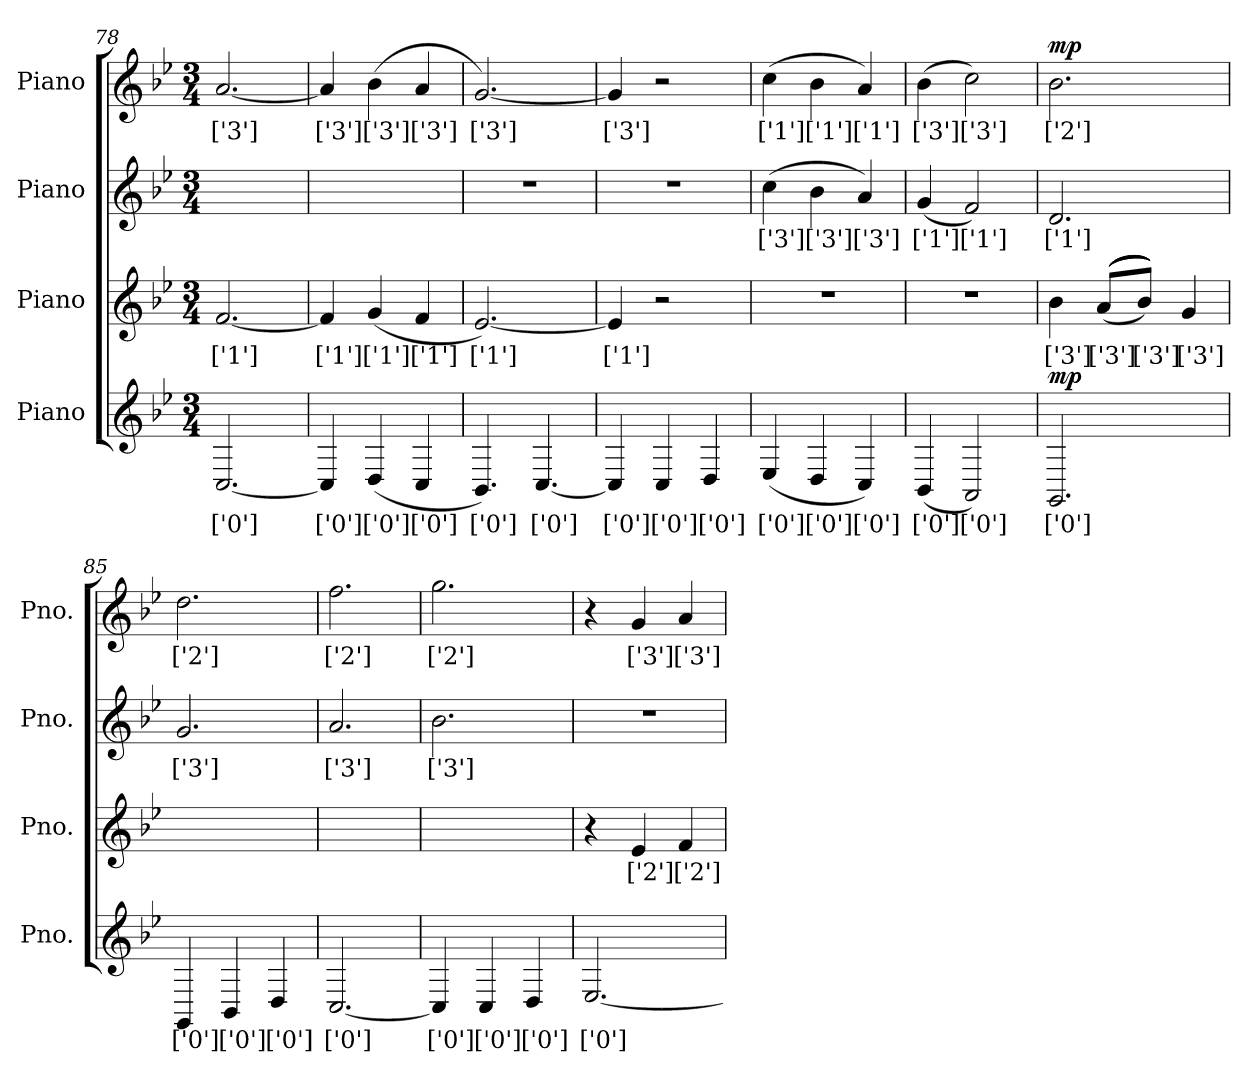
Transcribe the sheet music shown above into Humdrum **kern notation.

**kern	**text	**dynam	**kern	**text	**dynam	**kern	**text	**dynam	**kern	**text	**dynam
*part4	*part4	*part4	*part3	*part3	*part3	*part2	*part2	*part2	*part1	*part1	*part1
*staff4	*staff4	*staff4	*staff3	*staff3	*staff3	*staff2	*staff2	*staff2	*staff1	*staff1	*staff1
*I"Piano	*	*	*I"Piano	*	*	*I"Piano	*	*	*I"Piano	*	*
*I'Pno.	*	*	*I'Pno.	*	*	*I'Pno.	*	*	*I'Pno.	*	*
*clefG2	*	*	*clefG2	*	*	*clefG2	*	*	*clefG2	*	*
*k[b-e-]	*	*	*k[b-e-]	*	*	*k[b-e-]	*	*	*k[b-e-]	*	*
*M3/4	*	*	*M3/4	*	*	*M3/4	*	*	*M3/4	*	*
=78	=78	=78	=78	=78	=78	=78	=78	=78	=78	=78	=78
[2.Ci/	['0']	.	[2.fj/	['1']	.	2.ryy	.	.	[2.aZ/	['3']	.
=79	=79	=79	=79	=79	=79	=79	=79	=79	=79	=79	=79
4Ci/]	['0']	.	4fj/]	['1']	.	2.ryy	.	.	4aZ/]	['3']	.
(<4Di/	['0']	.	(<4gj/	['1']	.	.	.	.	(>4b-Z\	['3']	.
4Ci/	['0']	.	4fj/	['1']	.	.	.	.	4aZ/	['3']	.
=80	=80	=80	=80	=80	=80	=80	=80	=80	=80	=80	=80
4.BB-i/)	['0']	.	[2.e-j/)	['1']	.	2.r	.	.	[2.gZ/)	['3']	.
[4.Ci/	['0']	.	.	.	.	.	.	.	.	.	.
=81	=81	=81	=81	=81	=81	=81	=81	=81	=81	=81	=81
4Ci/]	['0']	.	4e-j/]	['1']	.	2.r	.	.	4gZ/]	['3']	.
4Ci/	['0']	.	2r	.	.	.	.	.	2r	.	.
4Di/	['0']	.	.	.	.	.	.	.	.	.	.
=82	=82	=82	=82	=82	=82	=82	=82	=82	=82	=82	=82
(<4E-i/	['0']	.	2.r	.	.	(>4ccZ\	['3']	.	(>4ccj\	['1']	.
4Di/	['0']	.	.	.	.	4b-Z\	['3']	.	4b-j\	['1']	.
4Ci/)	['0']	.	.	.	.	4aZ/)	['3']	.	4aj/)	['1']	.
!!LO:PB:g=z
=83	=83	=83	=83	=83	=83	=83	=83	=83	=83	=83	=83
(<4BB-i/	['0']	.	2.r	.	.	(<4gj/	['1']	.	(>4b-Z\	['3']	.
2AAi/)	['0']	.	.	.	.	2fj/)	['1']	.	2ccZ\)	['3']	.
=84	=84	=84	=84	=84	=84	=84	=84	=84	=84	=84	=84
!	!	!LO:DY:b	!	!	!LO:DY:b	!	!	!	!	!	!
!	!	!	!	!	!LO:DY:n=1:b	!	!	!	!	!	!
!	!	!	!	!	!LO:DY:n=2:b	!	!	!	!	!	!
!	!	!	!	!	!LO:DY:n=3:b	!	!	!	!	!	!
!	!	!	!	!	!LO:DY:n=4:b	!	!	!	!	!	!
!	!	!	!	!	!LO:DY:n=5:b	!	!	!LO:DY:b	!	!	!
!	!	!	!	!	!	!	!	!LO:DY:n=1:b	!	!	!
!	!	!	!	!	!	!	!	!LO:DY:n=2:b	!	!	!
!	!	!	!	!	!	!	!	!LO:DY:n=3:b	!	!	!
!	!	!	!	!	!	!	!	!LO:DY:n=4:b	!	!	!
!	!	!	!	!	!	!	!	!LO:DY:n=5:b	!	!	!LO:DY:b
2.GGi/	['0']	mp	4b-Z\	['3']	mp p p p p p	2.dj/	['1']	mp mp mp mp mp mp	2.b-V\	['2']	mp
.	.	.	(<(<(<(<(<8aZ/L	['3']	.	.	.	.	.	.	.
.	.	.	8b-Z/J)))))	['3']	.	.	.	.	.	.	.
.	.	.	4gZ/	['3']	.	.	.	.	.	.	.
=85	=85	=85	=85	=85	=85	=85	=85	=85	=85	=85	=85
4GGi/	['0']	.	2.ryy	.	.	2.gZ/	['3']	.	2.ddV\	['2']	.
4BB-i/	['0']	.	.	.	.	.	.	.	.	.	.
4Di/	['0']	.	.	.	.	.	.	.	.	.	.
=86	=86	=86	=86	=86	=86	=86	=86	=86	=86	=86	=86
[2.Ci/	['0']	.	2.ryy	.	.	2.aZ/	['3']	.	2.ffV\	['2']	.
=87	=87	=87	=87	=87	=87	=87	=87	=87	=87	=87	=87
4Ci/]	['0']	.	2.ryy	.	.	2.b-Z\	['3']	.	2.ggV\	['2']	.
4Ci/	['0']	.	.	.	.	.	.	.	.	.	.
4Di/	['0']	.	.	.	.	.	.	.	.	.	.
=88	=88	=88	=88	=88	=88	=88	=88	=88	=88	=88	=88
[2.E-i/	['0']	.	4r	.	.	2.r	.	.	4r	.	.
.	.	.	4e-V/	['2']	.	.	.	.	4gZ/	['3']	.
.	.	.	4fV/	['2']	.	.	.	.	4aZ/	['3']	.
=	=	=	=	=	=	=	=	=	=	=	=
*-	*-	*-	*-	*-	*-	*-	*-	*-	*-	*-	*-
